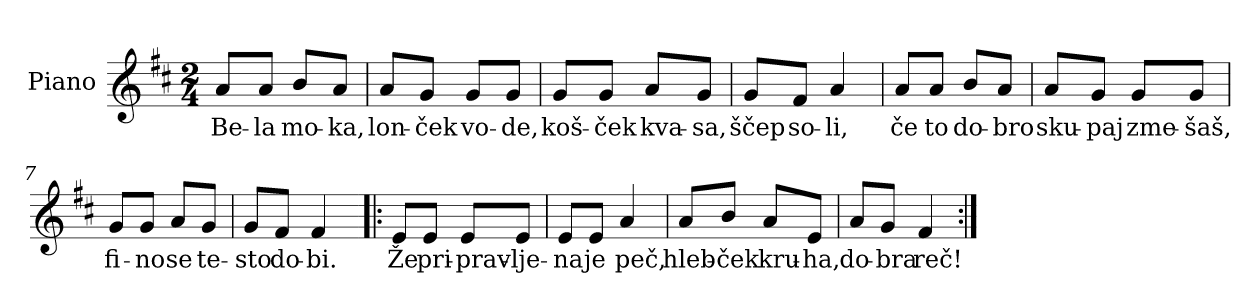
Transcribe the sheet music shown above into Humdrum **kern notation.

**kern	**text
*part1	*part1
*staff1	*staff1
*I"Piano	*
*I'Pno.	*
*clefG2	*
*k[f#c#]	*
*M2/4	*
=1	=1
!	!LO:LY:b
8a/L	Be-
!	!LO:LY:b
8a/J	-la
!	!LO:LY:b
8b/L	mo-
!	!LO:LY:b
8a/J	-ka,
=2	=2
!	!LO:LY:b
8a/L	lon-
!	!LO:LY:b
8g/J	-ček
!	!LO:LY:b
8g/L	vo-
!	!LO:LY:b
8g/J	-de,
=3	=3
!	!LO:LY:b
8g/L	koš-
!	!LO:LY:b
8g/J	-ček
!	!LO:LY:b
8a/L	kva-
!	!LO:LY:b
8g/J	-sa,
=4	=4
!	!LO:LY:b
8g/L	ščep
!	!LO:LY:b
8f#/J	so-
!	!LO:LY:b
4a/	-li,
!!LO:LB:g=z
=5	=5
!	!LO:LY:b
8a/L	če
!	!LO:LY:b
8a/J	to
!	!LO:LY:b
8b/L	do-
!	!LO:LY:b
8a/J	-bro
=6	=6
!	!LO:LY:b
8a/L	sku-
!	!LO:LY:b
8g/J	-paj
!	!LO:LY:b
8g/L	zme-
!	!LO:LY:b
8g/J	-šaš,
=7	=7
!	!LO:LY:b
8g/L	fi-
!	!LO:LY:b
8g/J	-no
!	!LO:LY:b
8a/L	se
!	!LO:LY:b
8g/J	te-
=8	=8
!	!LO:LY:b
8g/L	-sto
!	!LO:LY:b
8f#/J	do-
!	!LO:LY:b
4f#/	-bi.
!!LO:LB:g=z
=9!|:	=9!|:
!	!LO:LY:b
8e/L	Že
!	!LO:LY:b
8e/J	pri-
!	!LO:LY:b
8e/L	-prav-
!	!LO:LY:b
8e/J	-lje-
=10	=10
!	!LO:LY:b
8e/L	-na
!	!LO:LY:b
8e/J	je
!	!LO:LY:b
4a/	peč,
=11	=11
!	!LO:LY:b
8a/L	hleb-
!	!LO:LY:b
8b/J	-ček
!	!LO:LY:b
8a/L	kru-
!	!LO:LY:b
8e/J	-ha,
=12	=12
!	!LO:LY:b
8a/L	do-
!	!LO:LY:b
8g/J	-bra
!	!LO:LY:b
4f#/	reč!
=:|!	=:|!
*-	*-
